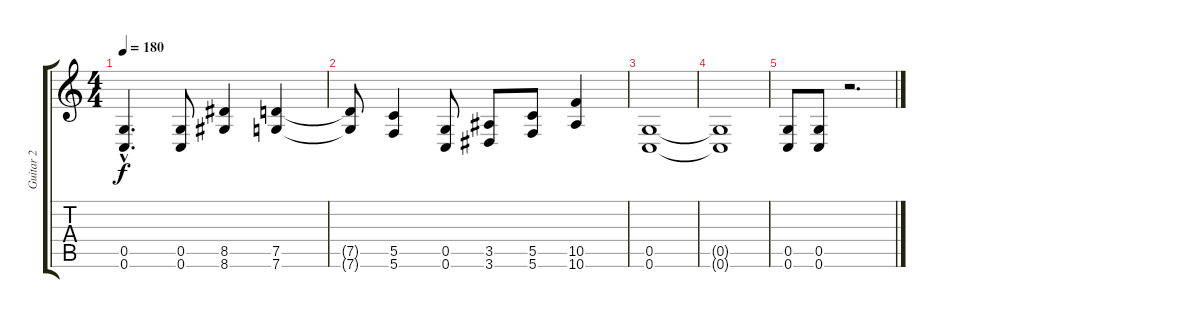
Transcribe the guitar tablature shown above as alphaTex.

\track ("Guitar 2" "Guitar 2") {instrument distortionguitar}
\staff {score tabs}
\tuning (D4 A3 F3 C3 G2 C2) {hide}
\ts (4 4)
\tempo 180
\clef g2
\ks c
(0.5{hac} 0.6{hac}).4{d dy f} (0.5 0.6).8 (8.5 8.6).4 (7.5 7.6).4 |
(7.5{t} 7.6{t}).8 (5.5 5.6).4 (0.5 0.6).8 (3.5 3.6).8 (5.5 5.6).8 (10.5 10.6).4 |
(0.5 0.6).1 |
(0.5{t} 0.6{t}).1 |
(0.5 0.6).8 (0.5 0.6).8 r.2{d}
